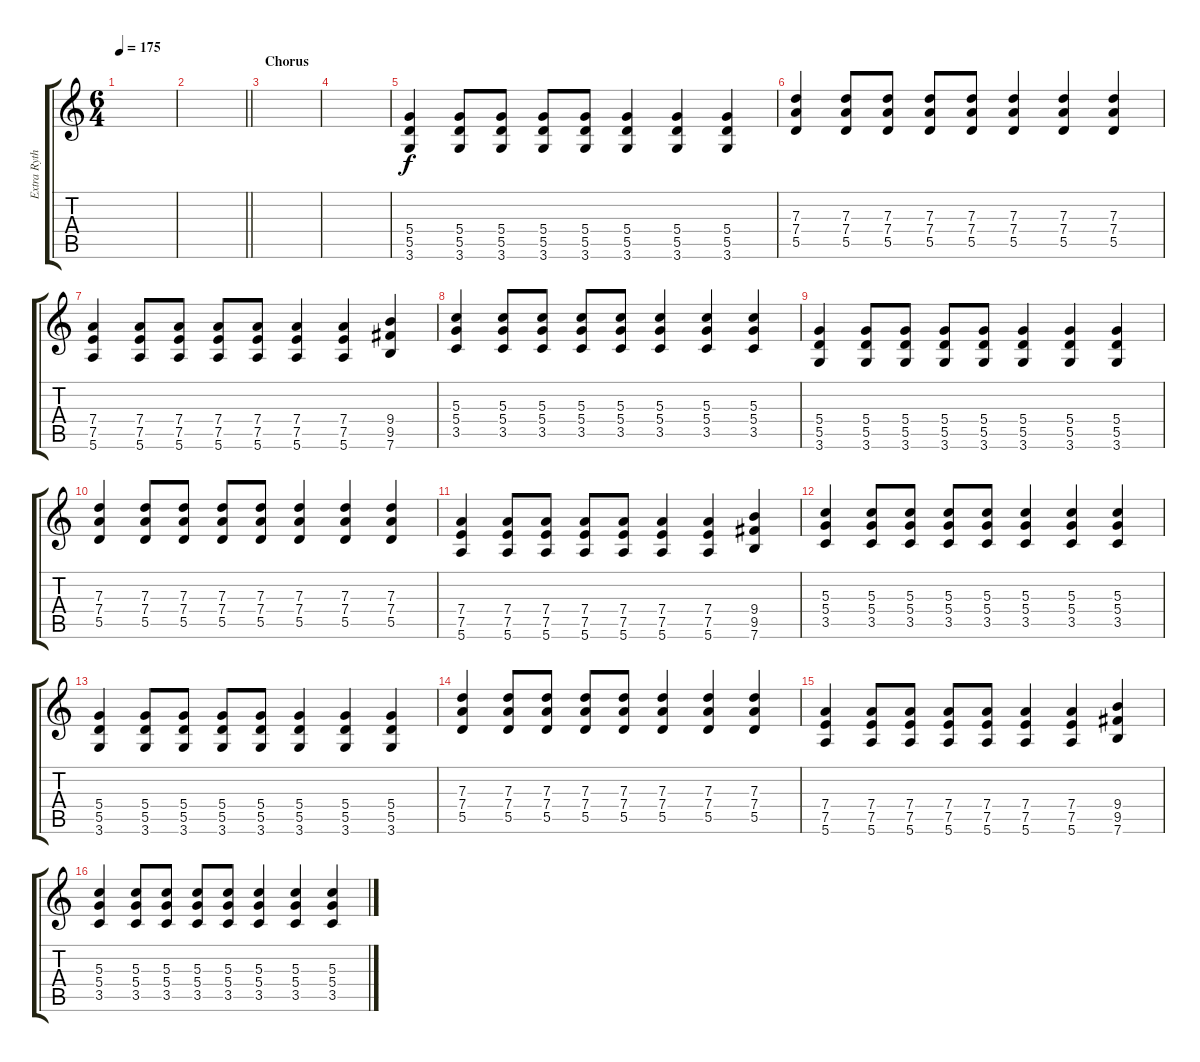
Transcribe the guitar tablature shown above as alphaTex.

\track ("Extra Rythm Guitar" "Extra Ryth") {instrument overdrivenguitar}
\staff {score tabs}
\tuning (E4 B3 G3 D3 A2 E2) {hide}
\ts (6 4)
\tempo 175
\clef g2
\ks c
|
\barLineRight lightlight
|
\section ("" "Chorus")
|
|
(5.4 5.5 3.6).4 (5.4 5.5 3.6).8 (5.4 5.5 3.6).8 (5.4 5.5 3.6).8 (5.4 5.5 3.6).8 (5.4 5.5 3.6).4 (5.4 5.5 3.6).4 (5.4 5.5 3.6).4 |
(7.3 7.4 5.5).4 (7.3 7.4 5.5).8 (7.3 7.4 5.5).8 (7.3 7.4 5.5).8 (7.3 7.4 5.5).8 (7.3 7.4 5.5).4 (7.3 7.4 5.5).4 (7.3 7.4 5.5).4 |
(7.4 7.5 5.6).4 (7.4 7.5 5.6).8 (7.4 7.5 5.6).8 (7.4 7.5 5.6).8 (7.4 7.5 5.6).8 (7.4 7.5 5.6).4 (7.4 7.5 5.6).4 (9.4 9.5 7.6).4 |
(5.3 5.4 3.5).4 (5.3 5.4 3.5).8 (5.3 5.4 3.5).8 (5.3 5.4 3.5).8 (5.3 5.4 3.5).8 (5.3 5.4 3.5).4 (5.3 5.4 3.5).4 (5.3 5.4 3.5).4 |
(5.4 5.5 3.6).4 (5.4 5.5 3.6).8 (5.4 5.5 3.6).8 (5.4 5.5 3.6).8 (5.4 5.5 3.6).8 (5.4 5.5 3.6).4 (5.4 5.5 3.6).4 (5.4 5.5 3.6).4 |
(7.3 7.4 5.5).4 (7.3 7.4 5.5).8 (7.3 7.4 5.5).8 (7.3 7.4 5.5).8 (7.3 7.4 5.5).8 (7.3 7.4 5.5).4 (7.3 7.4 5.5).4 (7.3 7.4 5.5).4 |
(7.4 7.5 5.6).4 (7.4 7.5 5.6).8 (7.4 7.5 5.6).8 (7.4 7.5 5.6).8 (7.4 7.5 5.6).8 (7.4 7.5 5.6).4 (7.4 7.5 5.6).4 (9.4 9.5 7.6).4 |
(5.3 5.4 3.5).4 (5.3 5.4 3.5).8 (5.3 5.4 3.5).8 (5.3 5.4 3.5).8 (5.3 5.4 3.5).8 (5.3 5.4 3.5).4 (5.3 5.4 3.5).4 (5.3 5.4 3.5).4 |
(5.4 5.5 3.6).4 (5.4 5.5 3.6).8 (5.4 5.5 3.6).8 (5.4 5.5 3.6).8 (5.4 5.5 3.6).8 (5.4 5.5 3.6).4 (5.4 5.5 3.6).4 (5.4 5.5 3.6).4 |
(7.3 7.4 5.5).4 (7.3 7.4 5.5).8 (7.3 7.4 5.5).8 (7.3 7.4 5.5).8 (7.3 7.4 5.5).8 (7.3 7.4 5.5).4 (7.3 7.4 5.5).4 (7.3 7.4 5.5).4 |
(7.4 7.5 5.6).4 (7.4 7.5 5.6).8 (7.4 7.5 5.6).8 (7.4 7.5 5.6).8 (7.4 7.5 5.6).8 (7.4 7.5 5.6).4 (7.4 7.5 5.6).4 (9.4 9.5 7.6).4 |
(5.3 5.4 3.5).4 (5.3 5.4 3.5).8 (5.3 5.4 3.5).8 (5.3 5.4 3.5).8 (5.3 5.4 3.5).8 (5.3 5.4 3.5).4 (5.3 5.4 3.5).4 (5.3 5.4 3.5).4
